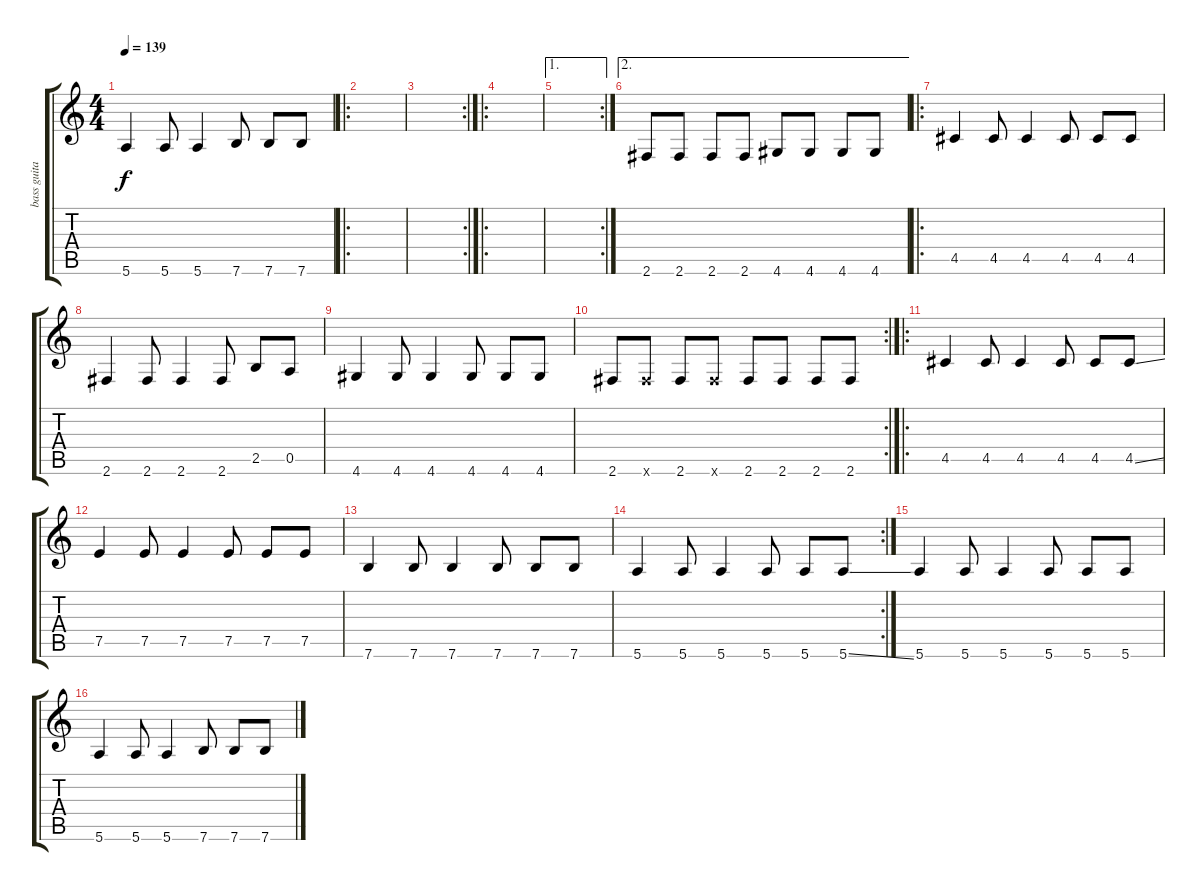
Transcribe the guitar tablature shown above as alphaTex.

\track ("bass guitar" "bass guita") {instrument electricbasspick}
\staff {score tabs}
\tuning (E4 B3 G3 D3 A2 E2) {hide}
\ts (4 4)
\tempo 139
\clef g2
\ks c
5.6.4{dy f} 5.6.8 5.6.4 7.6.8 7.6.8 7.6.8 |
\ro
|
\rc 2
|
\ro
|
\ae 1
\rc 2
|
\ae 2
2.6.8 2.6.8 2.6.8 2.6.8 4.6.8 4.6.8 4.6.8 4.6.8 |
\ro
4.5.4 4.5.8 4.5.4 4.5.8 4.5.8 4.5.8 |
2.6.4 2.6.8 2.6.4 2.6.8 2.5.8 0.5.8 |
4.6.4 4.6.8 4.6.4 4.6.8 4.6.8 4.6.8 |
\rc 2
2.6.8 2.6{x}.8 2.6.8 2.6{x}.8 2.6.8 2.6.8 2.6.8 2.6.8 |
\ro
4.5.4 4.5.8 4.5.4 4.5.8 4.5.8 4.5{ss}.8 |
7.5.4 7.5.8 7.5.4 7.5.8 7.5.8 7.5.8 |
7.6.4 7.6.8 7.6.4 7.6.8 7.6.8 7.6.8 |
\rc 2
5.6.4 5.6.8 5.6.4 5.6.8 5.6.8 5.6{ss}.8 |
5.6.4 5.6.8 5.6.4 5.6.8 5.6.8 5.6.8 |
5.6.4 5.6.8 5.6.4 7.6.8 7.6.8 7.6{ss}.8
